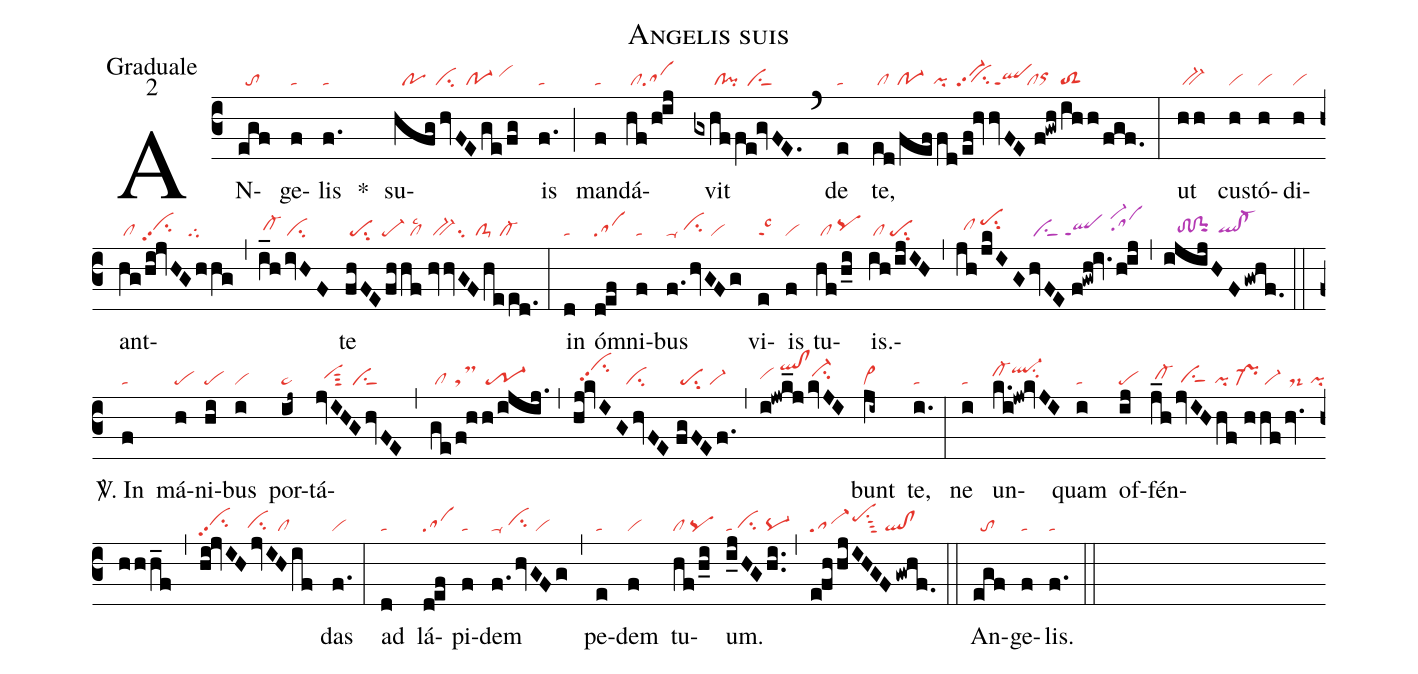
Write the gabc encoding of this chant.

name:Angelis suis;
office-part:Graduale;
mode:2;
nabc-lines:1;
%%
(c3) AN(egf|//to)ge(f|ta)lis(f.|ta) *() su(hfghvFEge/fg|//po//ci//po-1/vihi)is(f.|ta) (;)
man(f|ta)dá(hf/h!ij//|/clsa)vit(gxhffe!gvFE.|/////cl!pi//ciS) (`)
de(e|ta) te,(ed/feffd/ef!hvvFE//f!gwh/ihh/fgf.|/cl//po-1//pi//vi-pp2````cihgqlppt1``clorhh//toS2) (:)
ut(hh|/bv-) cus(h|vi)tó(h|vi)di(h|vi)ant(hg/hi!jvHGhhg|/cl//cihhpp2///tg)(,)(i_hivHF|/cl-hh/ci)
te(fhFEfhhf|/pesu2//pe-/cllsc2|//hvvGFheed.|/bv-su2//clS-/cl-) (:)
in(d|ta) ó(d!ef|sa)mni(f|ta)bus(f.hvGFg|ta-/cihh/vi) vi(e|talsc3)is(f|vi)
tu(hf/h_i|/cl/pqhh)is.(ih/ijIH|/cl/pesu2)(,)(jh/jkIG[nv:\definecolor{gregoriocolor}{RGB}{180,57,179}]|//clhh/pehjsu2|hvFE//f!gwh!iv.h!ij|/ciS/qlppt1/vi-hl````sahh)(,)(ijijHFgwhf.[nv:\definecolor{gregoriocolor}{RGB}{229,53,44}]|///tohg!ciGhg//qlhg!cl-hg) (::)

<sp>V/</sp>. In(f|ta) má(h|pe)ni(hi|pe)bus(i|vi)
por(ij~|pe~)tá(jvIHGhvFE|//vihhsut3//ciS)(,)(ge/f!hh/ijij.|/cl//tsM//tr-1)(,)
(hj!kvIGhvFE|//cihkpp2///ci|//fgFEf.|/pesu2/vi-)(,)(i!jwk_jkvJI|vihh/qlhk!clhkci-hi)bunt(ji~|cl~) te,(i.|ta) (:)
ne(i|ta) un(k.i!jw!kvJI|cl-hiql-hjsu2)quam(i|ta) of(ij|pe)fén(j_hjvIHhf//hhfhv.hhh_f|/cl-hh//ciShg//pi/pr-/vi-//ds-/pi)(,)(hi!jvIHjvIHif|cihhpp2////cihg//cl)das(f.|vi) (:)
ad(d|ta) lá(d!ef|sa)pi(f|ta)dem(f.hvGFg|ta-/cihh/vi) (,)
pe(e|ta)dem(f|vi) tu(hf/h_i|cl/pq)um.(i_jHGhi..|ta/cihg/pq-) (,) (e!fh/hjIHGFgwhf.|sa-pehisu1sut3/ql!cl) (::)

An(egf|//to)ge(f|ta)lis.(f.|ta) (::)
